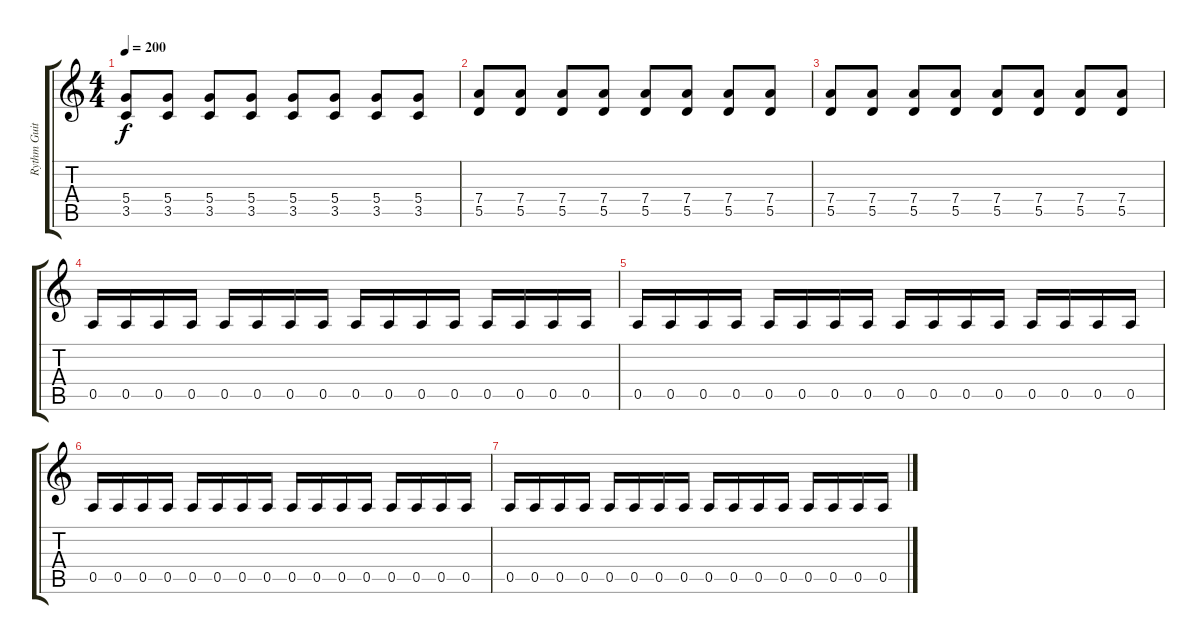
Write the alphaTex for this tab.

\track ("Rythm Guitar" "Rythm Guit") {instrument distortionguitar}
\staff {score tabs}
\tuning (E4 B3 G3 D3 A2 E2) {hide}
\ts (4 4)
\tempo 200
\clef g2
\ks c
(5.4 3.5).8{dy f} (5.4 3.5).8 (5.4 3.5).8 (5.4 3.5).8 (5.4 3.5).8 (5.4 3.5).8 (5.4 3.5).8 (5.4 3.5).8 |
(7.4 5.5).8 (7.4 5.5).8 (7.4 5.5).8 (7.4 5.5).8 (7.4 5.5).8 (7.4 5.5).8 (7.4 5.5).8 (7.4 5.5).8 |
(7.4 5.5).8 (7.4 5.5).8 (7.4 5.5).8 (7.4 5.5).8 (7.4 5.5).8 (7.4 5.5).8 (7.4 5.5).8 (7.4 5.5).8 |
0.5.16 0.5.16 0.5.16 0.5.16 0.5.16 0.5.16 0.5.16 0.5.16 0.5.16 0.5.16 0.5.16 0.5.16 0.5.16 0.5.16 0.5.16 0.5.16 |
0.5.16 0.5.16 0.5.16 0.5.16 0.5.16 0.5.16 0.5.16 0.5.16 0.5.16 0.5.16 0.5.16 0.5.16 0.5.16 0.5.16 0.5.16 0.5.16 |
0.5.16 0.5.16 0.5.16 0.5.16 0.5.16 0.5.16 0.5.16 0.5.16 0.5.16 0.5.16 0.5.16 0.5.16 0.5.16 0.5.16 0.5.16 0.5.16 |
0.5.16 0.5.16 0.5.16 0.5.16 0.5.16 0.5.16 0.5.16 0.5.16 0.5.16 0.5.16 0.5.16 0.5.16 0.5.16 0.5.16 0.5.16 0.5.16
